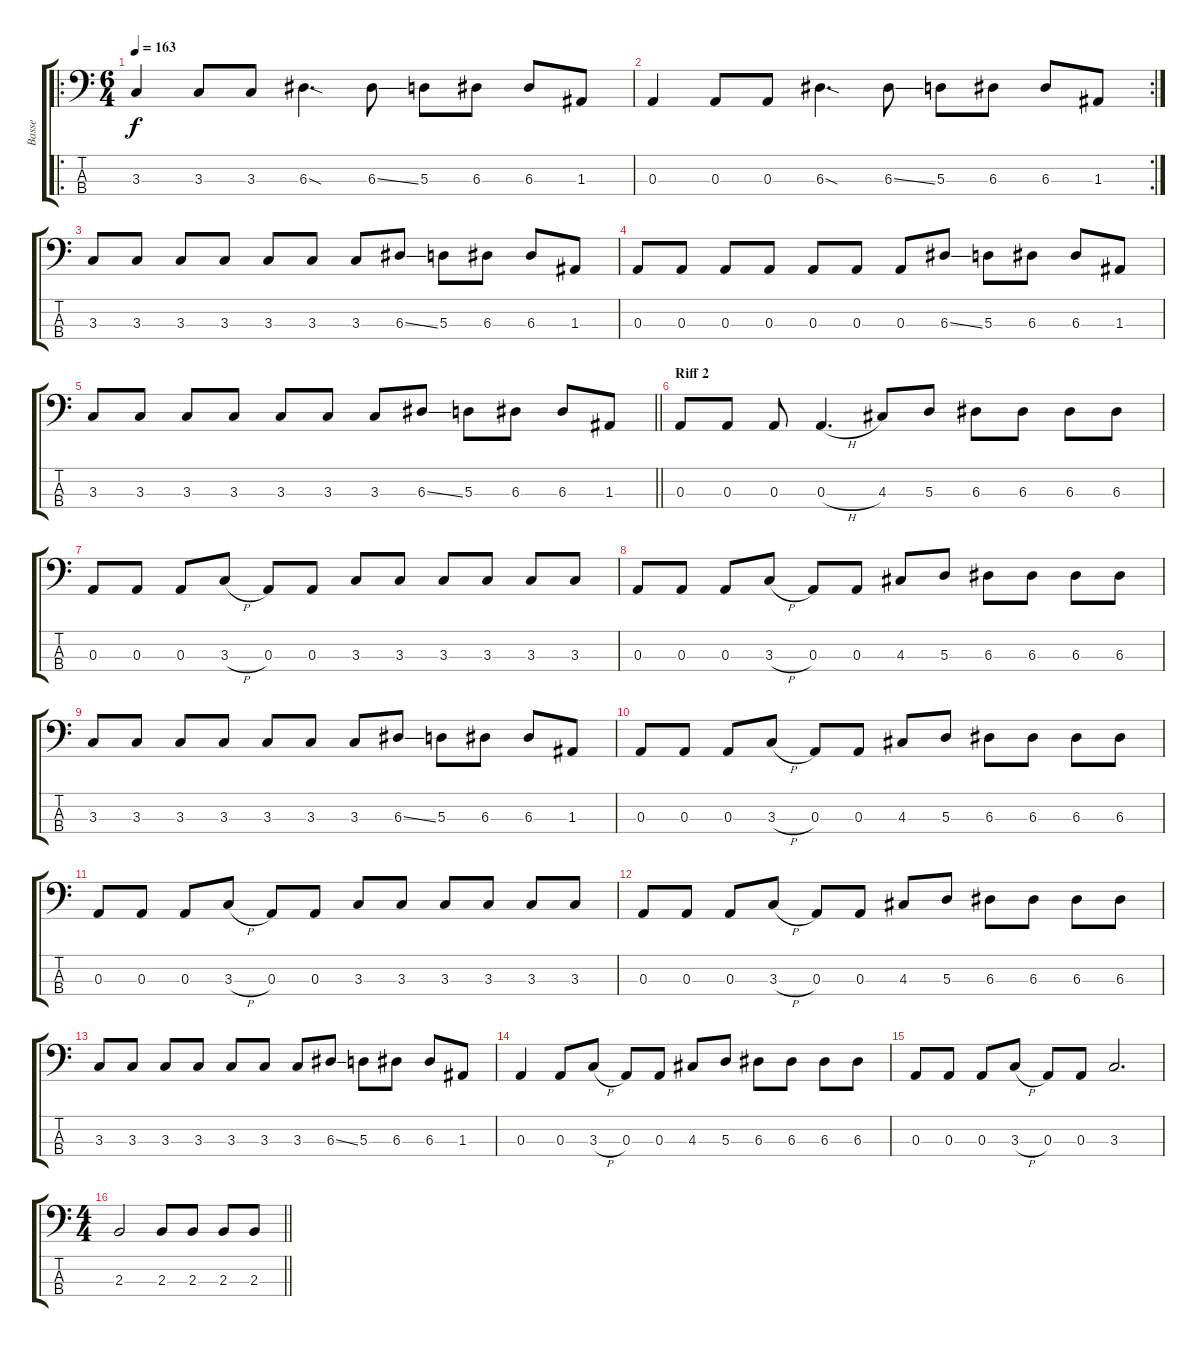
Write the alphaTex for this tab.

\track ("Basse" "Basse") {instrument electricbassfinger}
\staff {score tabs}
\tuning (G2 D2 A1 E1) {hide}
\ro
\ts (6 4)
\tempo 163
\clef f4
\ks c
3.3.4{dy f} 3.3.8 3.3.8 6.3{sod}.4{d} 6.3{ss}.8 5.3.8 6.3.8 6.3.8 1.3.8 |
\rc 2
0.3.4 0.3.8 0.3.8 6.3{sod}.4{d} 6.3{ss}.8 5.3.8 6.3.8 6.3.8 1.3.8 |
3.3.8 3.3.8 3.3.8 3.3.8 3.3.8 3.3.8 3.3.8 6.3{ss}.8 5.3.8 6.3.8 6.3.8 1.3.8 |
0.3.8 0.3.8 0.3.8 0.3.8 0.3.8 0.3.8 0.3.8 6.3{ss}.8 5.3.8 6.3.8 6.3.8 1.3.8 |
\barLineRight lightlight
3.3.8 3.3.8 3.3.8 3.3.8 3.3.8 3.3.8 3.3.8 6.3{ss}.8 5.3.8 6.3.8 6.3.8 1.3.8 |
\section ("" "Riff 2")
0.3.8 0.3.8 0.3.8 0.3{h}.4{d} 4.3.8 5.3.8 6.3.8 6.3.8 6.3.8 6.3.8 |
0.3.8 0.3.8 0.3.8 3.3{h}.8 0.3.8 0.3.8 3.3.8 3.3.8 3.3.8 3.3.8 3.3.8 3.3.8 |
0.3.8 0.3.8 0.3.8 3.3{h}.8 0.3.8 0.3.8 4.3.8 5.3.8 6.3.8 6.3.8 6.3.8 6.3.8 |
3.3.8 3.3.8 3.3.8 3.3.8 3.3.8 3.3.8 3.3.8 6.3{ss}.8 5.3.8 6.3.8 6.3.8 1.3.8 |
0.3.8 0.3.8 0.3.8 3.3{h}.8 0.3.8 0.3.8 4.3.8 5.3.8 6.3.8 6.3.8 6.3.8 6.3.8 |
0.3.8 0.3.8 0.3.8 3.3{h}.8 0.3.8 0.3.8 3.3.8 3.3.8 3.3.8 3.3.8 3.3.8 3.3.8 |
0.3.8 0.3.8 0.3.8 3.3{h}.8 0.3.8 0.3.8 4.3.8 5.3.8 6.3.8 6.3.8 6.3.8 6.3.8 |
3.3.8 3.3.8 3.3.8 3.3.8 3.3.8 3.3.8 3.3.8 6.3{ss}.8 5.3.8 6.3.8 6.3.8 1.3.8 |
0.3.4 0.3.8 3.3{h}.8 0.3.8 0.3.8 4.3.8 5.3.8 6.3.8 6.3.8 6.3.8 6.3.8 |
0.3.8 0.3.8 0.3.8 3.3{h}.8 0.3.8 0.3.8 3.3.2{d} |
\ts (4 4)
\barLineRight lightlight
2.3.2 2.3.8 2.3.8 2.3.8 2.3.8
